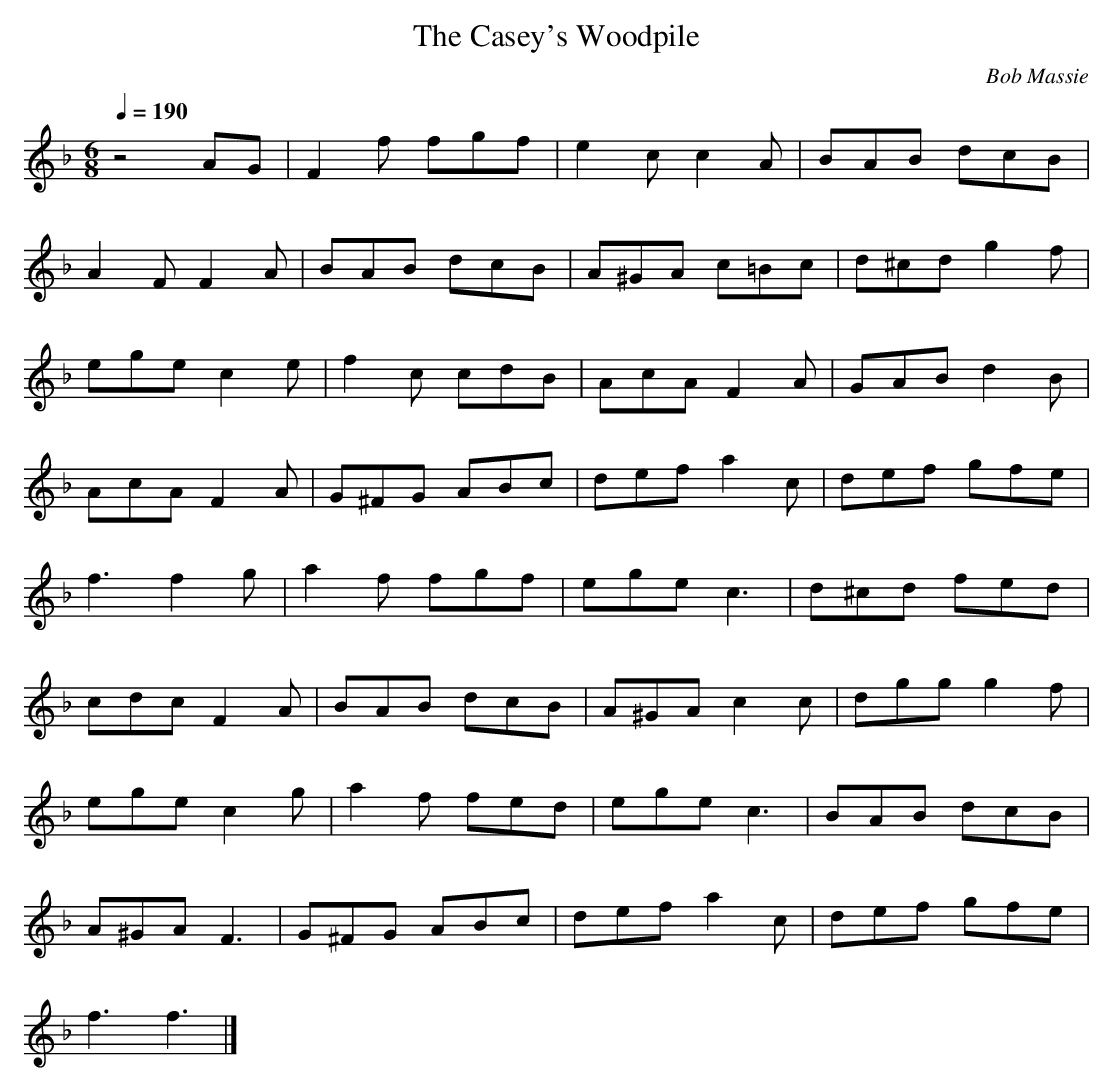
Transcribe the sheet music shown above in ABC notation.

X:1
T:The Casey's Woodpile
C:Bob Massie
M:6/8
L:1/8
Q:1/4=190     %Tempo
K:F
L:1/8
K:F
z4 AG |F2 f fgf |e2 c c2 A |BAB dcB |
A2 F F2 A |BAB dcB |A^GA c=Bc |d^cd g2 f |
ege c2 e |f2 c cdB |AcA F2 A |GAB d2 B |
AcA F2 A |G^FG ABc |def a2 c |def gfe |
f3 f2 g |a2 f fgf |ege c3 |d^cd fed |
cdc F2 A |BAB dcB |A^GA c2 c |dgg g2 f |
ege c2 g |a2 f fed |ege c3 |BAB dcB |
A^GA F3 |G^FG ABc |def a2 c |def gfe |
f3 f3 |]
